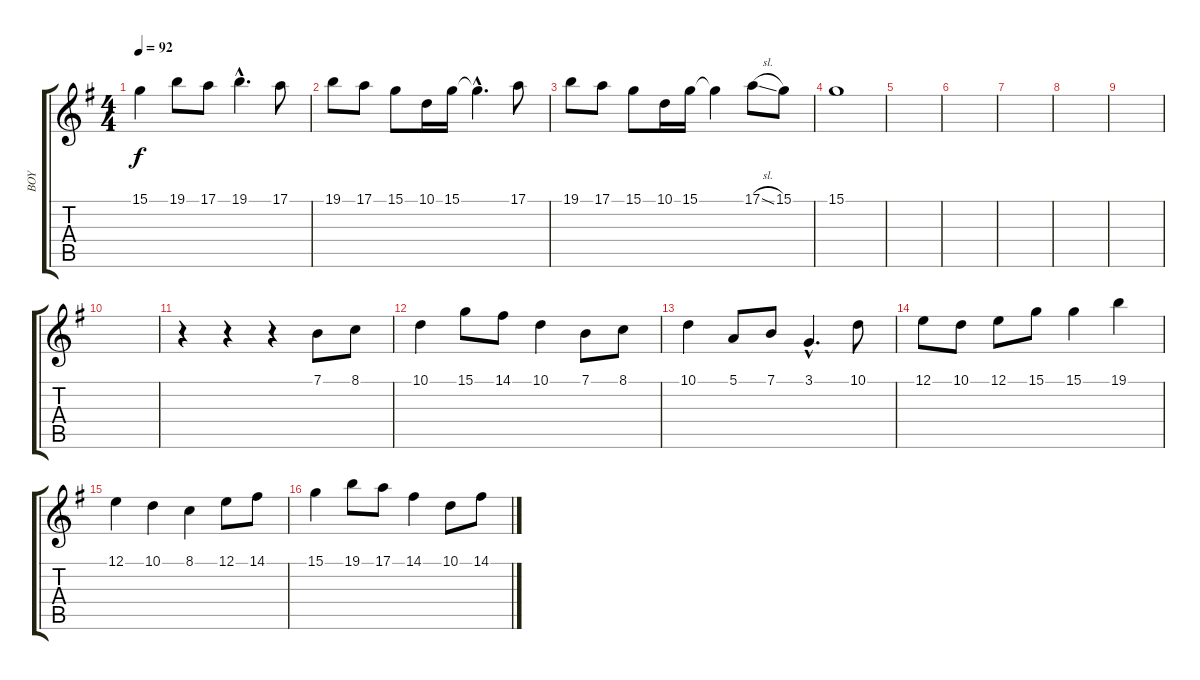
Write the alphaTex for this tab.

\track ("BOY" "BOY") {instrument clarinet}
\staff {score tabs}
\tuning (E4 B3 G3 D3 A2 E2) {hide}
\ts (4 4)
\tempo 92
\clef g2
\ks g
15.1.4{dy f} 19.1.8 17.1.8 19.1{hac}.4{d} 17.1.8 |
19.1.8 17.1.8 15.1.8 10.1.16 15.1.16 15.1{hac t}.4{d} 17.1.8 |
19.1.8 17.1.8 15.1.8 10.1.16 15.1.16 15.1{t}.4 17.1{sl}.8 15.1.8 |
15.1.1 |
|
|
|
|
|
|
r.4 r.4 r.4 7.1.8 8.1.8 |
10.1.4 15.1.8 14.1.8 10.1.4 7.1.8 8.1.8 |
10.1.4 5.1.8 7.1.8 3.1{hac}.4{d} 10.1.8 |
12.1.8 10.1.8 12.1.8 15.1.8 15.1.4 19.1.4 |
12.1.4 10.1.4 8.1.4 12.1.8 14.1.8 |
15.1.4 19.1.8 17.1.8 14.1.4 10.1.8 14.1.8
